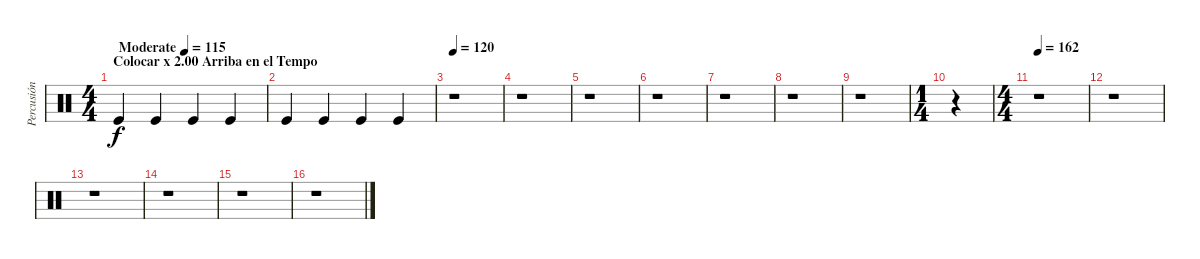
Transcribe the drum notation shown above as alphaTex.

\track ("Percusión" "Percusión") {instrument percussion}
\staff {score}
\articulation defaults
\ts (4 4)
\section ("" "Colocar x 2.00 Arriba en el Tempo")
\tempo (115 "Moderate")
\tempo 60
\tempo (115 "Moderate")
\clef neutral
\ks c "Kick (hit)".4{dy f} "Kick (hit)".4 "Kick (hit)".4 "Kick (hit)".4
|
"Kick (hit)".4 "Kick (hit)".4 "Kick (hit)".4 "Kick (hit)".4 |
\tempo 120
r.1 |
r.1 |
r.1 |
r.1 |
r.1 |
r.1 |
r.1 |
\ts (1 4)
r.4 |
\ts (4 4)
\tempo 162
r.1 |
r.1 |
r.1 |
r.1 |
r.1 |
r.1
